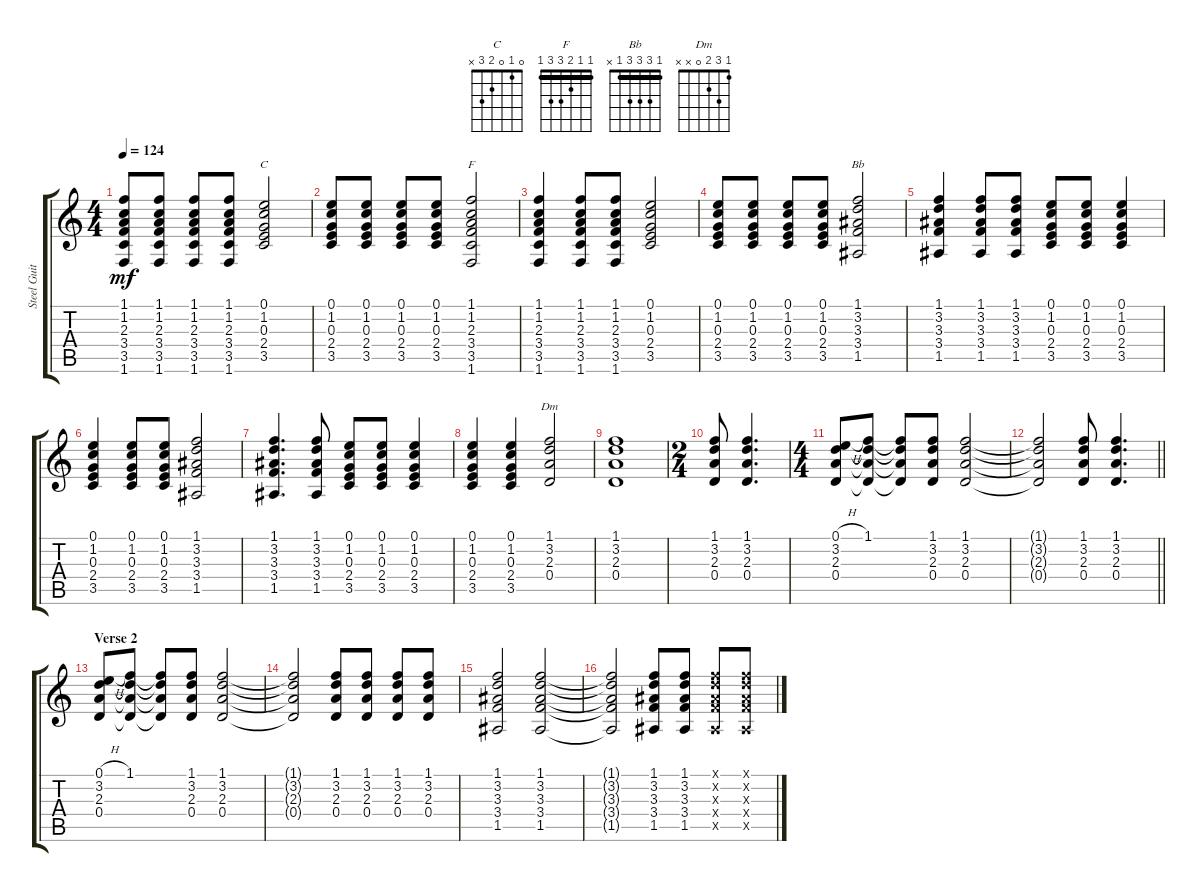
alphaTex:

\track ("Steel Guitar" "Steel Guit") {instrument acousticguitarsteel}
\staff {score tabs}
\tuning (E4 B3 G3 D3 A2 E2) {hide}
\chord ("C" 0 1 0 2 3 x)
\chord ("F" 1 1 2 3 3 1) {barre 1}
\chord ("Bb" 1 3 3 3 1 x) {barre 1}
\chord ("Dm" 1 3 2 0 x x)
\ts (4 4)
\tempo 124
\clef g2
\ks c
(1.1 1.2 2.3 3.4 3.5 1.6).8{dy mf} (1.1 1.2 2.3 3.4 3.5 1.6).8 (1.1 1.2 2.3 3.4 3.5 1.6).8 (1.1 1.2 2.3 3.4 3.5 1.6).8 (0.1 1.2 0.3 2.4 3.5).2{ch "C"} |
(0.1 1.2 0.3 2.4 3.5).8 (0.1 1.2 0.3 2.4 3.5).8 (0.1 1.2 0.3 2.4 3.5).8 (0.1 1.2 0.3 2.4 3.5).8 (1.1 1.2 2.3 3.4 3.5 1.6).2{ch "F"} |
(1.1 1.2 2.3 3.4 3.5 1.6).4 (1.1 1.2 2.3 3.4 3.5 1.6).8 (1.1 1.2 2.3 3.4 3.5 1.6).8 (0.1 1.2 0.3 2.4 3.5).2 |
(0.1 1.2 0.3 2.4 3.5).8 (0.1 1.2 0.3 2.4 3.5).8 (0.1 1.2 0.3 2.4 3.5).8 (0.1 1.2 0.3 2.4 3.5).8 (1.1 3.2 3.3 3.4 1.5).2{ch "Bb"} |
(1.1 3.2 3.3 3.4 1.5).4 (1.1 3.2 3.3 3.4 1.5).8 (1.1 3.2 3.3 3.4 1.5).8 (0.1 1.2 0.3 2.4 3.5).8 (0.1 1.2 0.3 2.4 3.5).8 (0.1 1.2 0.3 2.4 3.5).4 |
(0.1 1.2 0.3 2.4 3.5).4 (0.1 1.2 0.3 2.4 3.5).8 (0.1 1.2 0.3 2.4 3.5).8 (1.1 3.2 3.3 3.4 1.5).2 |
(1.1 3.2 3.3 3.4 1.5).4{d} (1.1 3.2 3.3 3.4 1.5).8 (0.1 1.2 0.3 2.4 3.5).8 (0.1 1.2 0.3 2.4 3.5).8 (0.1 1.2 0.3 2.4 3.5).4 |
(0.1 1.2 0.3 2.4 3.5).4 (0.1 1.2 0.3 2.4 3.5).4 (1.1 3.2 2.3 0.4).2{ch "Dm"} |
(1.1 3.2 2.3 0.4).1 |
\ts (2 4)
(1.1 3.2 2.3 0.4).8 (1.1 3.2 2.3 0.4).4{d} |
\ts (4 4)
(0.1{h} 3.2 2.3 0.4).8 (1.1 3.2{t} 2.3{t} 0.4{t}).8 (1.1{t} 3.2{t} 2.3{t} 0.4{t}).8 (1.1 3.2 2.3 0.4).8 (1.1 3.2 2.3 0.4).2 |
\barLineRight lightlight
(1.1{t} 3.2{t} 2.3{t} 0.4{t}).2 (1.1 3.2 2.3 0.4).8 (1.1 3.2 2.3 0.4).4{d} |
\section ("" "Verse 2")
(0.1{h} 3.2 2.3 0.4).8 (1.1 3.2{t} 2.3{t} 0.4{t}).8 (1.1{t} 3.2{t} 2.3{t} 0.4{t}).8 (1.1 3.2 2.3 0.4).8 (1.1 3.2 2.3 0.4).2 |
(1.1{t} 3.2{t} 2.3{t} 0.4{t}).2 (1.1 3.2 2.3 0.4).8 (1.1 3.2 2.3 0.4).8 (1.1 3.2 2.3 0.4).8 (1.1 3.2 2.3 0.4).8 |
(1.1 3.2 3.3 3.4 1.5).2 (1.1 3.2 3.3 3.4 1.5).2 |
(1.1{t} 3.2{t} 3.3{t} 3.4{t} 1.5{t}).2 (1.1 3.2 3.3 3.4 1.5).8 (1.1 3.2 3.3 3.4 1.5).8 (1.1{x} 3.2{x} 3.3{x} 3.4{x} 1.5{x}).8 (1.1{x} 3.2{x} 3.3{x} 3.4{x} 1.5{x}).8
